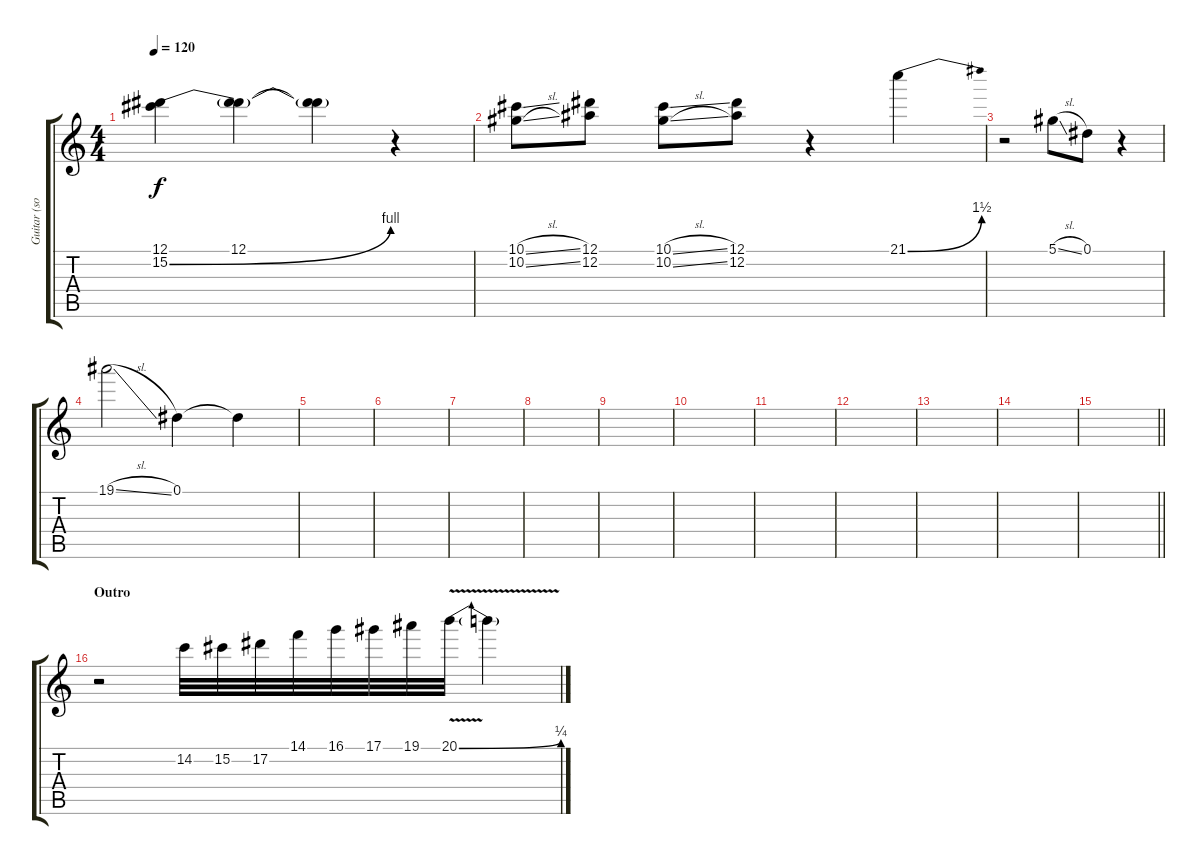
\track ("Guitar (solo)" "Guitar (so") {instrument overdrivenguitar}
\staff {score tabs}
\tuning (Eb4 Bb3 Gb3 Db3 Ab2 Eb2) {hide}
\ts (4 4)
\tempo 120
\clef g2
\ks c
(12.1 15.2{be (bend 0 0 60 4)}).4{dy f balance 14} (12.1 15.2{t}).4 (12.1{t} 15.2{t}).4 r.4 |
(10.1{sl} 10.2{sl}).8{balance 14} (12.1 12.2).8 (10.1{sl} 10.2{sl}).8 (12.1 12.2).8 r.4 21.1{be (bend 0 0 60 6)}.4 |
r.2{balance 14} 5.1{sl}.8 0.1.8 r.4 |
19.1{sl}.2{balance 14} 0.1.4 0.1{t}.4 |
|
|
|
|
|
|
|
|
|
|
\barLineRight lightlight
|
\section ("" "Outro")
r.2{balance 8} 14.2.32 15.2.32 17.2.32 14.1.32 16.1.32 17.1.32 19.1.32 20.1{be (bend 0 0 60 1) v}.32 20.1{t}.4
